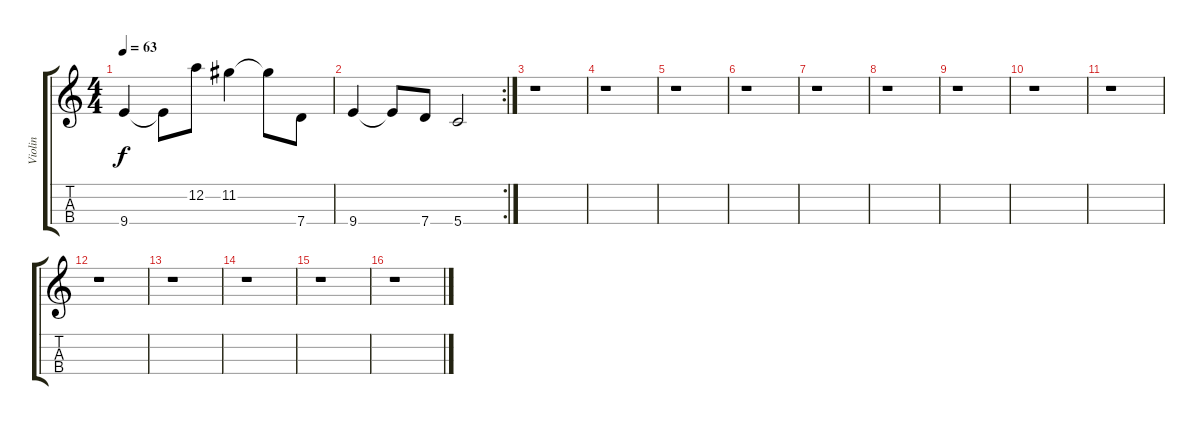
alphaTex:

\track ("Violin" "Violin") {instrument violin}
\staff {score tabs}
\tuning (E5 A4 D4 G3) {hide}
\ts (4 4)
\tempo 63
\clef g2
\ks c
9.4.4{dy f} 9.4{t}.8 12.2.8 11.2.4 11.2{t}.8 7.4.8 |
\rc 2
9.4.4 9.4{t}.8 7.4.8 5.4.2 |
r.1 |
r.1 |
r.1 |
r.1 |
r.1 |
r.1 |
r.1 |
r.1 |
r.1 |
r.1 |
r.1 |
r.1 |
r.1 |
r.1
